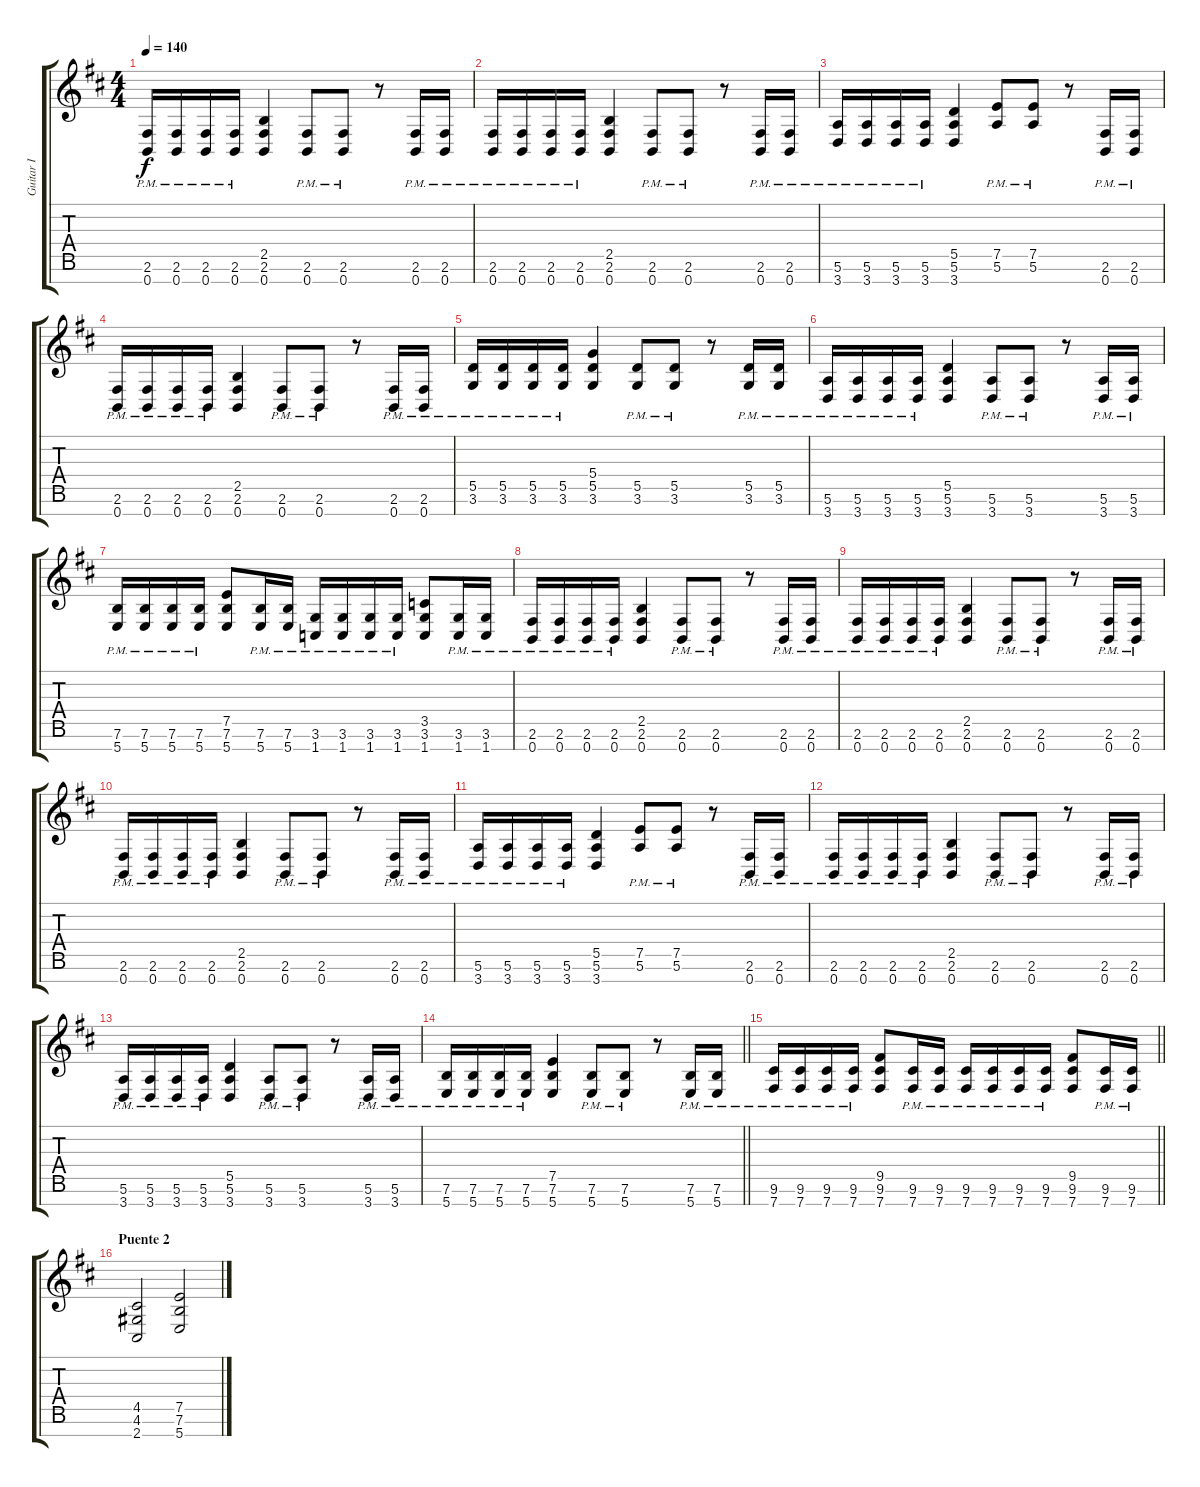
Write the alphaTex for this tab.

\track ("Guitar I" "Guitar I") {instrument distortionguitar}
\staff {score tabs}
\tuning (E4 B3 G3 D3 A2 E2 B1) {hide}
\ts (4 4)
\tempo 140
\clef g2
\ks bminor
(2.6{pm} 0.7{pm}).16{dy f} (2.6{pm} 0.7{pm}).16 (2.6{pm} 0.7{pm}).16 (2.6{pm} 0.7{pm}).16 (2.5 2.6 0.7).4 (2.6{pm} 0.7{pm}).8 (2.6{pm} 0.7{pm}).8 r.8 (2.6{pm} 0.7{pm}).16 (2.6{pm} 0.7{pm}).16 |
(2.6{pm} 0.7{pm}).16 (2.6{pm} 0.7{pm}).16 (2.6{pm} 0.7{pm}).16 (2.6{pm} 0.7{pm}).16 (2.5 2.6 0.7).4 (2.6{pm} 0.7{pm}).8 (2.6{pm} 0.7{pm}).8 r.8 (2.6{pm} 0.7{pm}).16 (2.6{pm} 0.7{pm}).16 |
(5.6{pm} 3.7{pm}).16 (5.6{pm} 3.7{pm}).16 (5.6{pm} 3.7{pm}).16 (5.6{pm} 3.7{pm}).16 (5.5 5.6 3.7).4 (7.5{pm} 5.6{pm}).8 (7.5{pm} 5.6{pm}).8 r.8 (2.6{pm} 0.7{pm}).16 (2.6{pm} 0.7{pm}).16 |
(2.6{pm} 0.7{pm}).16 (2.6{pm} 0.7{pm}).16 (2.6{pm} 0.7{pm}).16 (2.6{pm} 0.7{pm}).16 (2.5 2.6 0.7).4 (2.6{pm} 0.7{pm}).8 (2.6{pm} 0.7{pm}).8 r.8 (2.6{pm} 0.7{pm}).16 (2.6{pm} 0.7{pm}).16 |
(5.5{pm} 3.6{pm}).16 (5.5{pm} 3.6{pm}).16 (5.5{pm} 3.6{pm}).16 (5.5{pm} 3.6{pm}).16 (5.4 5.5 3.6).4 (5.5{pm} 3.6{pm}).8 (5.5{pm} 3.6{pm}).8 r.8 (5.5{pm} 3.6{pm}).16 (5.5{pm} 3.6{pm}).16 |
(5.6{pm} 3.7{pm}).16 (5.6{pm} 3.7{pm}).16 (5.6{pm} 3.7{pm}).16 (5.6{pm} 3.7{pm}).16 (5.5 5.6 3.7).4 (5.6{pm} 3.7{pm}).8 (5.6{pm} 3.7{pm}).8 r.8 (5.6{pm} 3.7{pm}).16 (5.6{pm} 3.7{pm}).16 |
(7.6{pm} 5.7{pm}).16 (7.6{pm} 5.7{pm}).16 (7.6{pm} 5.7{pm}).16 (7.6{pm} 5.7{pm}).16 (7.5 7.6 5.7).8 (7.6{pm} 5.7{pm}).16 (7.6{pm} 5.7{pm}).16 (3.6{pm} 1.7{pm}).16 (3.6{pm} 1.7{pm}).16 (3.6{pm} 1.7{pm}).16 (3.6{pm} 1.7{pm}).16 (3.5 3.6 1.7).8 (3.6{pm} 1.7{pm}).16 (3.6{pm} 1.7{pm}).16 |
(2.6{pm} 0.7{pm}).16 (2.6{pm} 0.7{pm}).16 (2.6{pm} 0.7{pm}).16 (2.6{pm} 0.7{pm}).16 (2.5 2.6 0.7).4 (2.6{pm} 0.7{pm}).8 (2.6{pm} 0.7{pm}).8 r.8 (2.6{pm} 0.7{pm}).16 (2.6{pm} 0.7{pm}).16 |
(2.6{pm} 0.7{pm}).16 (2.6{pm} 0.7{pm}).16 (2.6{pm} 0.7{pm}).16 (2.6{pm} 0.7{pm}).16 (2.5 2.6 0.7).4 (2.6{pm} 0.7{pm}).8 (2.6{pm} 0.7{pm}).8 r.8 (2.6{pm} 0.7{pm}).16 (2.6{pm} 0.7{pm}).16 |
(2.6{pm} 0.7{pm}).16 (2.6{pm} 0.7{pm}).16 (2.6{pm} 0.7{pm}).16 (2.6{pm} 0.7{pm}).16 (2.5 2.6 0.7).4 (2.6{pm} 0.7{pm}).8 (2.6{pm} 0.7{pm}).8 r.8 (2.6{pm} 0.7{pm}).16 (2.6{pm} 0.7{pm}).16 |
(5.6{pm} 3.7{pm}).16 (5.6{pm} 3.7{pm}).16 (5.6{pm} 3.7{pm}).16 (5.6{pm} 3.7{pm}).16 (5.5 5.6 3.7).4 (7.5{pm} 5.6{pm}).8 (7.5{pm} 5.6{pm}).8 r.8 (2.6{pm} 0.7{pm}).16 (2.6{pm} 0.7{pm}).16 |
(2.6{pm} 0.7{pm}).16 (2.6{pm} 0.7{pm}).16 (2.6{pm} 0.7{pm}).16 (2.6{pm} 0.7{pm}).16 (2.5 2.6 0.7).4 (2.6{pm} 0.7{pm}).8 (2.6{pm} 0.7{pm}).8 r.8 (2.6{pm} 0.7{pm}).16 (2.6{pm} 0.7{pm}).16 |
(5.6{pm} 3.7{pm}).16 (5.6{pm} 3.7{pm}).16 (5.6{pm} 3.7{pm}).16 (5.6{pm} 3.7{pm}).16 (5.5 5.6 3.7).4 (5.6{pm} 3.7{pm}).8 (5.6{pm} 3.7{pm}).8 r.8 (5.6{pm} 3.7{pm}).16 (5.6{pm} 3.7{pm}).16 |
\barLineRight lightlight
(7.6{pm} 5.7{pm}).16 (7.6{pm} 5.7{pm}).16 (7.6{pm} 5.7{pm}).16 (7.6{pm} 5.7{pm}).16 (7.5 7.6 5.7).4 (7.6{pm} 5.7{pm}).8 (7.6{pm} 5.7{pm}).8 r.8 (7.6{pm} 5.7{pm}).16 (7.6{pm} 5.7{pm}).16 |
\barLineRight lightlight
(9.6{pm} 7.7{pm}).16 (9.6{pm} 7.7{pm}).16 (9.6{pm} 7.7{pm}).16 (9.6{pm} 7.7{pm}).16 (9.5 9.6 7.7).8 (9.6{pm} 7.7{pm}).16 (9.6{pm} 7.7{pm}).16 (9.6{pm} 7.7{pm}).16 (9.6{pm} 7.7{pm}).16 (9.6{pm} 7.7{pm}).16 (9.6{pm} 7.7{pm}).16 (9.5 9.6 7.7).8 (9.6{pm} 7.7{pm}).16 (9.6{pm} 7.7{pm}).16 |
\section ("" "Puente 2")
(4.5 4.6 2.7).2 (7.5 7.6 5.7).2
